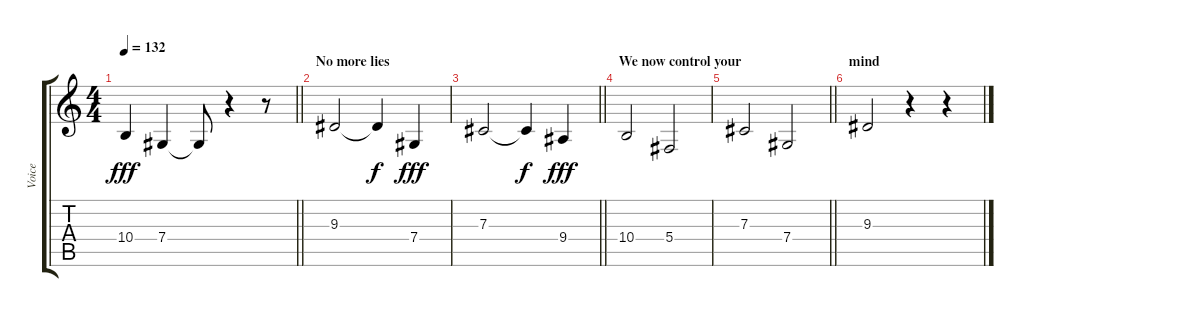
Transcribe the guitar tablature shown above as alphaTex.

\track ("Voice" "Voice") {instrument synthvoice}
\staff {score tabs}
\tuning (Eb4 Bb3 Gb3 Db3 Ab2 Eb2) {hide}
\ts (4 4)
\tempo 132
\clef g2
\barLineRight lightlight
\ks c
10.4.4{dy fff} 7.4.4 7.4{t}.8 r.4 r.8 |
\section ("" "No more lies")
9.3.2 9.3{t}.4{dy f} 7.4.4{dy fff} |
\barLineRight lightlight
7.3.2 7.3{t}.4{dy f} 9.4.4{dy fff} |
\section ("" "We now control your")
10.4.2 5.4.2 |
\barLineRight lightlight
7.3.2 7.4.2 |
\section ("" "mind")
9.3.2 r.4 r.4
